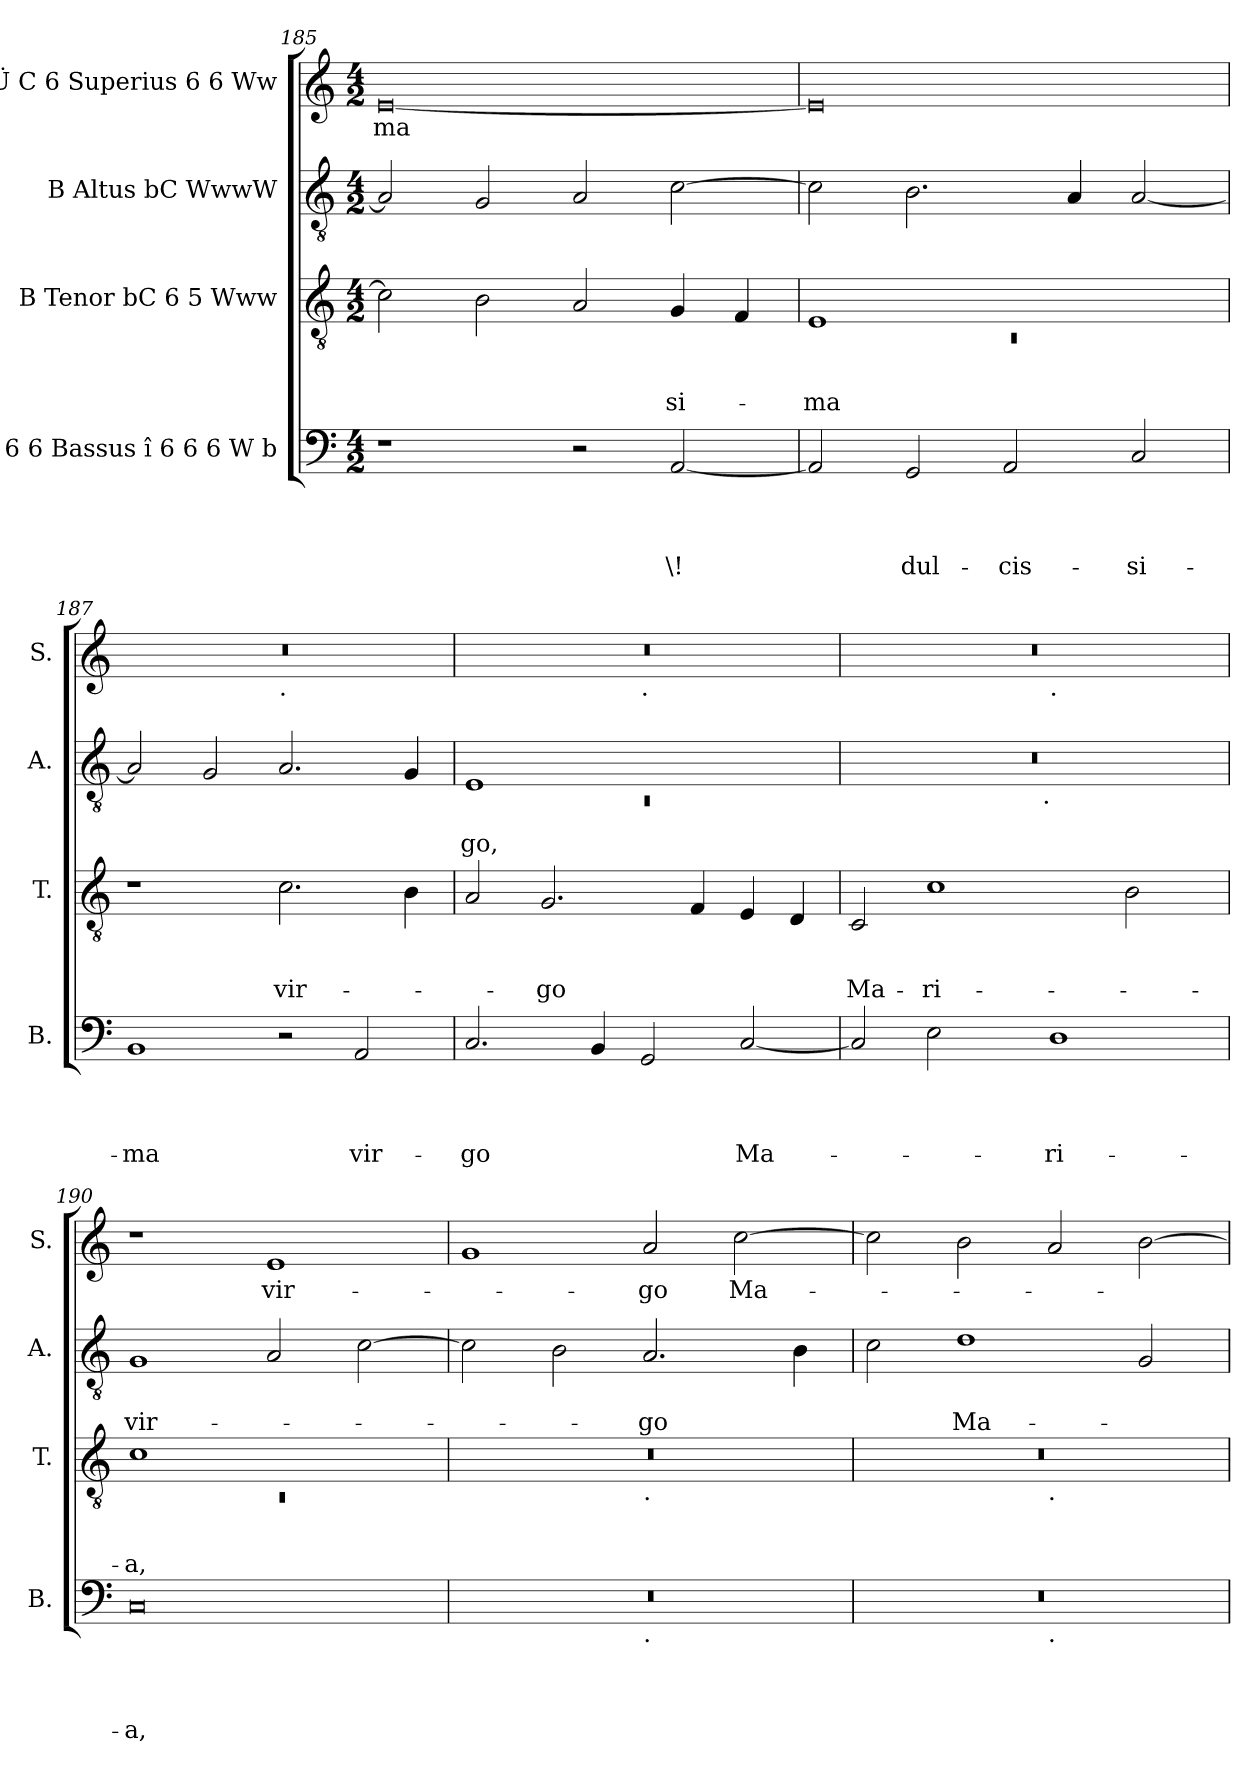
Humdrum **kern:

**kern	**text	**text	**text	**text	**kern	**text	**text	**text	**kern	**text	**text	**kern	**text
*part4	*part4	*part4	*part4	*part4	*part3	*part3	*part3	*part3	*part2	*part2	*part2	*part1	*part1
*staff4	*staff4	*staff4	*staff4	*staff4	*staff3	*staff3	*staff3	*staff3	*staff2	*staff2	*staff2	*staff1	*staff1
*I"C 6 6 Bassus î 6 6 6 W b	*	*	*	*	*I"B Tenor bC 6 5 Www	*	*	*	*I"B Altus bC WwwW	*	*	*I"b Ü C 6 Superius 6 6 Ww	*
*I'B.	*	*	*	*	*I'T.	*	*	*	*I'A.	*	*	*I'S.	*
*clefF4	*	*	*	*	*clefGv2	*	*	*	*clefGv2	*	*	*clefG2	*
*k[]	*	*	*	*	*k[]	*	*	*	*k[]	*	*	*k[]	*
*C:	*	*	*	*	*C:	*	*	*	*C:	*	*	*C:	*
*M4/2	*	*	*	*	*M4/2	*	*	*	*M4/2	*	*	*M4/2	*
=185	=185	=185	=185	=185	=185	=185	=185	=185	=185	=185	=185	=185	=185
!	!	!	!	!	!	!	!	!	!	!	!	!	!LO:LY:b
1r	.	.	.	.	2c\]	.	.	.	2A/]	.	.	[<0e	-ma
.	.	.	.	.	2B\	.	.	.	2G/	.	.	.	.
2r	.	.	.	.	2A/	.	.	.	2A/	.	.	.	.
!	!	!	!	!LO:LY:b	!	!	!	!LO:LY:b	!	!	!	!	!
[<2AA/	.	.	.	\!	4G/	.	.	-si-	[<2c\	.	.	.	.
.	.	.	.	.	4F/	.	.	.	.	.	.	.	.
!!LO:LB:g=z
=186	=186	=186	=186	=186	=186	=186	=186	=186	=186	=186	=186	=186	=186
*	*	*	*	*	*^	*	*	*	*	*	*	*	*
!	!	!	!	!	!	!LO:N:vis=1	!	!	!LO:LY:b	!	!	!	!	!
2AA/]	.	.	.	.	1E	0rC	.	.	-ma	2c\]	.	.	0e]	.
!	!	!	!	!LO:LY:b	!	!	!	!	!	!	!	!	!	!
2GG/	.	.	.	dul-	.	.	.	.	.	2.B\	.	.	.	.
!	!	!	!	!LO:LY:b	!	!	!	!	!	!	!	!	!	!
2AA/	.	.	.	-cis-	1ryy	.	.	.	.	.	.	.	.	.
.	.	.	.	.	.	.	.	.	.	4A/	.	.	.	.
!	!	!	!	!LO:LY:b	!	!	!	!	!	!	!	!	!	!
2C/	.	.	.	-si-	.	.	.	.	.	[<2A/	.	.	.	.
*	*	*	*	*	*v	*v	*	*	*	*	*	*	*	*
=187	=187	=187	=187	=187	=187	=187	=187	=187	=187	=187	=187	=187	=187
!	!	!	!	!LO:LY:b	!	!	!	!	!	!	!	!	!
*	*	*	*	*	*	*	*	*	*	*	*	*^	*
1BB	.	.	.	-ma	1r	.	.	.	2A/]	.	.	0r	1ryy	.
.	.	.	.	.	.	.	.	.	2G/	.	.	.	.	.
!	!	!	!	!	!	!	!	!	!	!	!	!	!LO:TX:b:t=.	!
!	!	!	!	!	!	!	!	!LO:LY:b	!	!	!	!	!	!
2r	.	.	.	.	2.c\	.	.	vir-	2.A/	.	.	.	1ryy	.
!	!	!	!	!LO:LY:b	!	!	!	!	!	!	!	!	!	!
2AA/	.	.	.	vir-	.	.	.	.	.	.	.	.	.	.
.	.	.	.	.	4B\	.	.	.	4G/	.	.	.	.	.
=188	=188	=188	=188	=188	=188	=188	=188	=188	=188	=188	=188	=188	=188	=188
*	*	*	*	*	*	*	*	*	*^	*	*	*	*	*
!	!	!	!	!LO:LY:b	!	!	!	!	!	!LO:N:vis=1	!	!LO:LY:b	!	!	!
2.C/	.	.	.	-go	2A/	.	.	.	1E	0rC	.	-go,	0r	1ryy	.
!	!	!	!	!	!	!	!	!LO:LY:b	!	!	!	!	!	!	!
.	.	.	.	.	2.G/	.	.	-go	.	.	.	.	.	.	.
4BB/	.	.	.	.	.	.	.	.	.	.	.	.	.	.	.
!	!	!	!	!	!	!	!	!	!	!	!	!	!	!LO:TX:b:t=.	!
2GG/	.	.	.	.	.	.	.	.	1ryy	.	.	.	.	1ryy	.
.	.	.	.	.	4F/	.	.	.	.	.	.	.	.	.	.
!	!	!	!	!LO:LY:b	!	!	!	!	!	!	!	!	!	!	!
[<2C/	.	.	.	Ma-	4E/	.	.	.	.	.	.	.	.	.	.
.	.	.	.	.	4D/	.	.	.	.	.	.	.	.	.	.
=189	=189	=189	=189	=189	=189	=189	=189	=189	=189	=189	=189	=189	=189	=189	=189
!	!	!	!	!	!	!	!	!LO:LY:b	!	!	!	!	!	!	!
2C/]	.	.	.	.	2C/	.	.	Ma-	0r	3%2ryy	.	.	0r	1ryy	.
!	!	!	!	!	!	!	!	!LO:LY:b	!	!	!	!	!	!	!
2E\	.	.	.	.	1c	.	.	-ri-	.	.	.	.	.	.	.
.	.	.	.	.	.	.	.	.	.	6ryy	.	.	.	.	.
.	.	.	.	.	.	.	.	.	.	12...ryy	.	.	.	.	.
!	!	!	!	!	!	!	!	!	!	!LO:TX:b:t=.	!	!	!	!	!
.	.	.	.	.	.	.	.	.	.	3%2ryy	.	.	.	.	.
!	!	!	!	!	!	!	!	!	!	!	!	!	!	!LO:TX:b:t=.	!
!	!	!	!	!LO:LY:b	!	!	!	!	!	!	!	!	!	!	!
1D	.	.	.	-ri-	.	.	.	.	.	.	.	.	.	1ryy	.
.	.	.	.	.	2B\	.	.	.	.	.	.	.	.	.	.
.	.	.	.	.	.	.	.	.	.	3ryy	.	.	.	.	.
.	.	.	.	.	.	.	.	.	.	96ryy	.	.	.	.	.
=190	=190	=190	=190	=190	=190	=190	=190	=190	=190	=190	=190	=190	=190	=190	=190
*	*	*	*	*	*^	*	*	*	*	*	*	*	*	*	*
!	!	!	!	!LO:LY:b	!	!LO:N:vis=1	!	!	!LO:LY:b	!	!	!	!LO:LY:b	!	!	!
*	*	*	*	*	*	*	*	*	*	*v	*v	*	*	*	*	*
*	*	*	*	*	*	*	*	*	*	*	*	*	*v	*v	*
0C	.	.	.	-a,	1c	0rC	.	.	-a,	1G	.	vir-	1r	.
!	!	!	!	!	!	!	!	!	!	!	!	!	!	!LO:LY:b
.	.	.	.	.	1ryy	.	.	.	.	2A/	.	.	1e	vir-
.	.	.	.	.	.	.	.	.	.	[<2c\	.	.	.	.
!!LO:LB:g=z
=191	=191	=191	=191	=191	=191	=191	=191	=191	=191	=191	=191	=191	=191	=191
*^	*	*	*	*	*	*	*	*	*	*	*	*	*	*
0r	1ryy	.	.	.	.	0r	1ryy	.	.	.	2c\]	.	.	1g	.
.	.	.	.	.	.	.	.	.	.	.	2B\	.	.	.	.
!	!	!	!	!	!	!	!LO:TX:b:t=.	!	!	!	!	!	!	!	!
!	!LO:TX:b:t=.	!	!	!	!	!	!	!	!	!	!	!	!	!	!
!	!	!	!	!	!	!	!	!	!	!	!	!	!LO:LY:b	!	!LO:LY:b
.	1ryy	.	.	.	.	.	1ryy	.	.	.	2.A/	.	-go	2a/	-go
!	!	!	!	!	!	!	!	!	!	!	!	!	!	!	!LO:LY:b
.	.	.	.	.	.	.	.	.	.	.	.	.	.	[>2cc\	Ma-
.	.	.	.	.	.	.	.	.	.	.	4B\	.	.	.	.
=192	=192	=192	=192	=192	=192	=192	=192	=192	=192	=192	=192	=192	=192	=192	=192
0r	1ryy	.	.	.	.	0r	1ryy	.	.	.	2c\	.	.	2cc\]	.
!	!	!	!	!	!	!	!	!	!	!	!	!	!LO:LY:b	!	!
.	.	.	.	.	.	.	.	.	.	.	1d	.	Ma-	2b\	.
!	!	!	!	!	!	!	!LO:TX:b:t=.	!	!	!	!	!	!	!	!
!	!LO:TX:b:t=.	!	!	!	!	!	!	!	!	!	!	!	!	!	!
.	1ryy	.	.	.	.	.	1ryy	.	.	.	.	.	.	2a/	.
.	.	.	.	.	.	.	.	.	.	.	2G/	.	.	[>2b\	.
*v	*v	*	*	*	*	*	*	*	*	*	*	*	*	*	*
*	*	*	*	*	*v	*v	*	*	*	*	*	*	*	*
=	=	=	=	=	=	=	=	=	=	=	=	=	=
*-	*-	*-	*-	*-	*-	*-	*-	*-	*-	*-	*-	*-	*-
